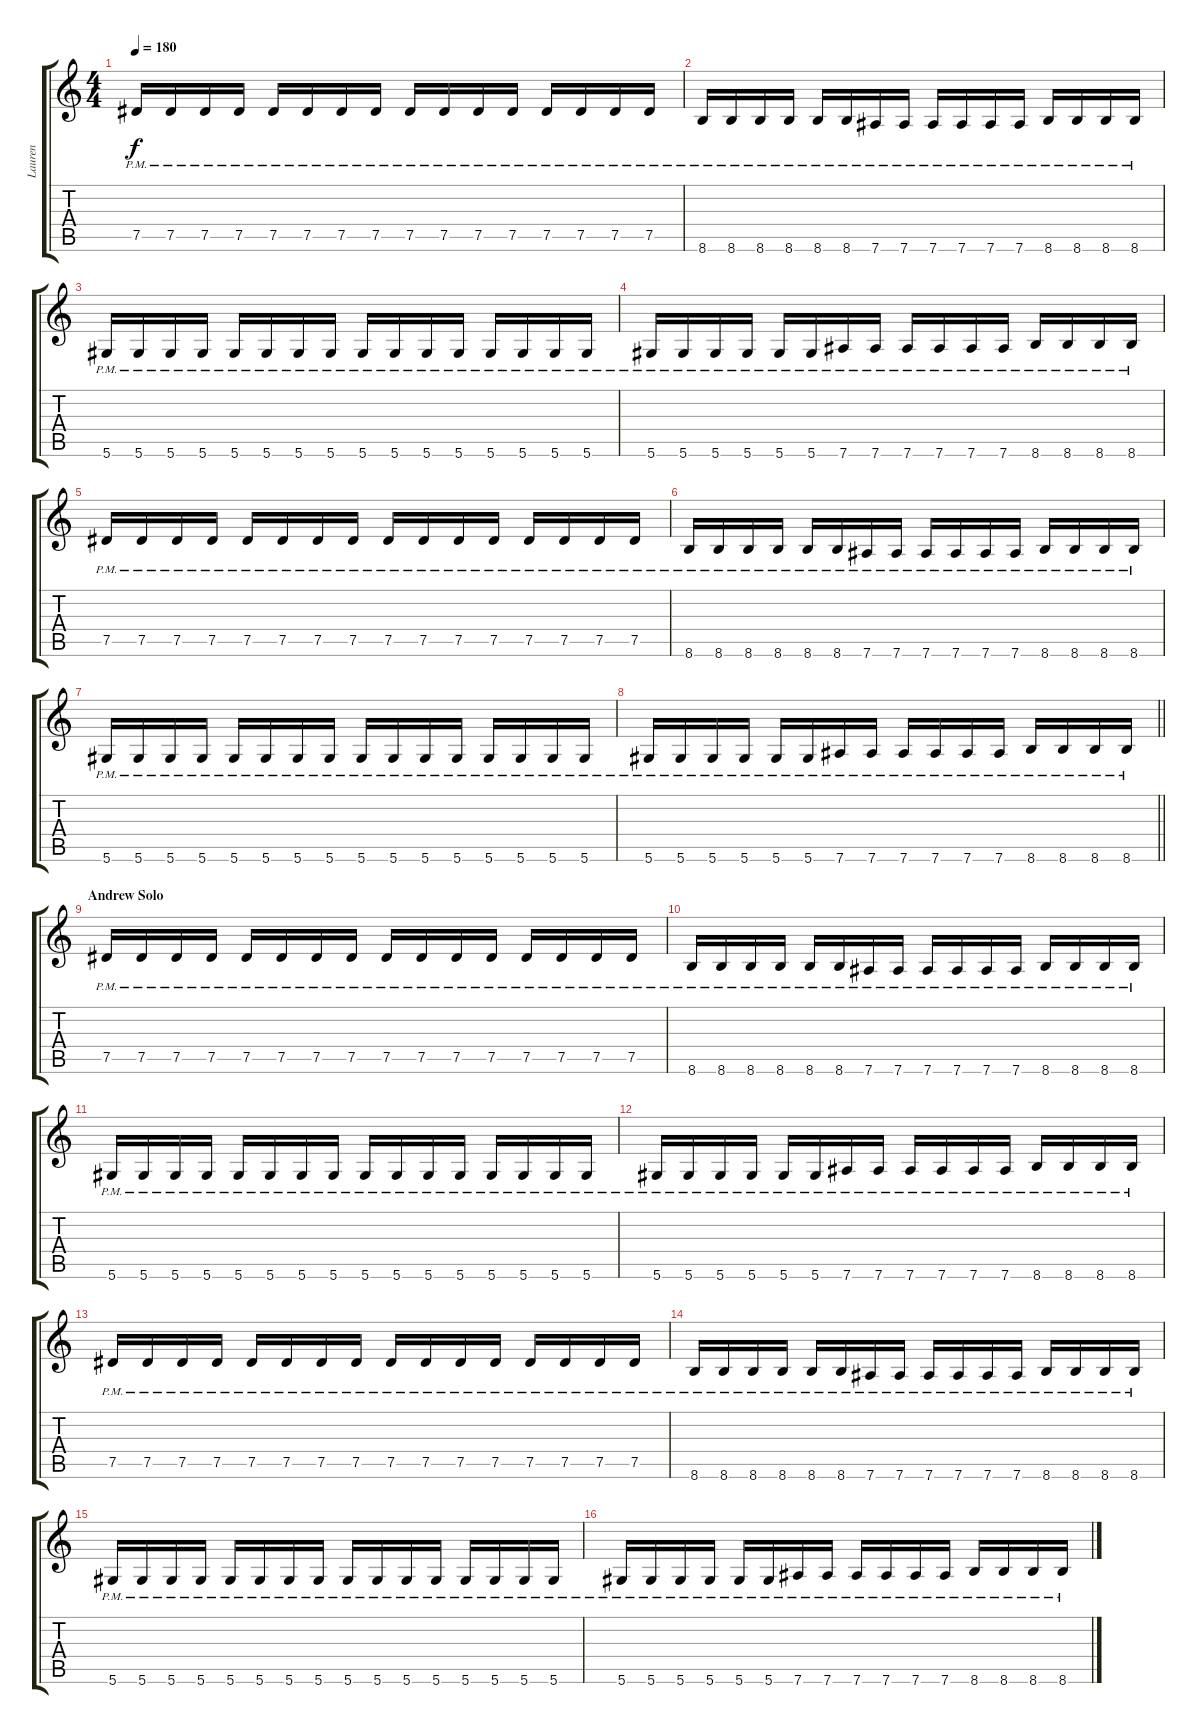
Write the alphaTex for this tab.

\track ("Lauren" "Lauren") {instrument distortionguitar}
\staff {score tabs}
\tuning (Eb4 Bb3 Gb3 Db3 Ab2 Eb2) {hide}
\ts (4 4)
\tempo 180
\clef g2
\ks c
7.5{pm}.16{dy f} 7.5{pm}.16 7.5{pm}.16 7.5{pm}.16 7.5{pm}.16 7.5{pm}.16 7.5{pm}.16 7.5{pm}.16 7.5{pm}.16 7.5{pm}.16 7.5{pm}.16 7.5{pm}.16 7.5{pm}.16 7.5{pm}.16 7.5{pm}.16 7.5{pm}.16 |
8.6{pm}.16 8.6{pm}.16 8.6{pm}.16 8.6{pm}.16 8.6{pm}.16 8.6{pm}.16 7.6{pm}.16 7.6{pm}.16 7.6{pm}.16 7.6{pm}.16 7.6{pm}.16 7.6{pm}.16 8.6{pm}.16 8.6{pm}.16 8.6{pm}.16 8.6{pm}.16 |
5.6{pm}.16 5.6{pm}.16 5.6{pm}.16 5.6{pm}.16 5.6{pm}.16 5.6{pm}.16 5.6{pm}.16 5.6{pm}.16 5.6{pm}.16 5.6{pm}.16 5.6{pm}.16 5.6{pm}.16 5.6{pm}.16 5.6{pm}.16 5.6{pm}.16 5.6{pm}.16 |
5.6{pm}.16 5.6{pm}.16 5.6{pm}.16 5.6{pm}.16 5.6{pm}.16 5.6{pm}.16 7.6{pm}.16 7.6{pm}.16 7.6{pm}.16 7.6{pm}.16 7.6{pm}.16 7.6{pm}.16 8.6{pm}.16 8.6{pm}.16 8.6{pm}.16 8.6{pm}.16 |
7.5{pm}.16 7.5{pm}.16 7.5{pm}.16 7.5{pm}.16 7.5{pm}.16 7.5{pm}.16 7.5{pm}.16 7.5{pm}.16 7.5{pm}.16 7.5{pm}.16 7.5{pm}.16 7.5{pm}.16 7.5{pm}.16 7.5{pm}.16 7.5{pm}.16 7.5{pm}.16 |
8.6{pm}.16 8.6{pm}.16 8.6{pm}.16 8.6{pm}.16 8.6{pm}.16 8.6{pm}.16 7.6{pm}.16 7.6{pm}.16 7.6{pm}.16 7.6{pm}.16 7.6{pm}.16 7.6{pm}.16 8.6{pm}.16 8.6{pm}.16 8.6{pm}.16 8.6{pm}.16 |
5.6{pm}.16 5.6{pm}.16 5.6{pm}.16 5.6{pm}.16 5.6{pm}.16 5.6{pm}.16 5.6{pm}.16 5.6{pm}.16 5.6{pm}.16 5.6{pm}.16 5.6{pm}.16 5.6{pm}.16 5.6{pm}.16 5.6{pm}.16 5.6{pm}.16 5.6{pm}.16 |
\barLineRight lightlight
5.6{pm}.16 5.6{pm}.16 5.6{pm}.16 5.6{pm}.16 5.6{pm}.16 5.6{pm}.16 7.6{pm}.16 7.6{pm}.16 7.6{pm}.16 7.6{pm}.16 7.6{pm}.16 7.6{pm}.16 8.6{pm}.16 8.6{pm}.16 8.6{pm}.16 8.6{pm}.16 |
\section ("" "Andrew Solo")
7.5{pm}.16 7.5{pm}.16 7.5{pm}.16 7.5{pm}.16 7.5{pm}.16 7.5{pm}.16 7.5{pm}.16 7.5{pm}.16 7.5{pm}.16 7.5{pm}.16 7.5{pm}.16 7.5{pm}.16 7.5{pm}.16 7.5{pm}.16 7.5{pm}.16 7.5{pm}.16 |
8.6{pm}.16 8.6{pm}.16 8.6{pm}.16 8.6{pm}.16 8.6{pm}.16 8.6{pm}.16 7.6{pm}.16 7.6{pm}.16 7.6{pm}.16 7.6{pm}.16 7.6{pm}.16 7.6{pm}.16 8.6{pm}.16 8.6{pm}.16 8.6{pm}.16 8.6{pm}.16 |
5.6{pm}.16 5.6{pm}.16 5.6{pm}.16 5.6{pm}.16 5.6{pm}.16 5.6{pm}.16 5.6{pm}.16 5.6{pm}.16 5.6{pm}.16 5.6{pm}.16 5.6{pm}.16 5.6{pm}.16 5.6{pm}.16 5.6{pm}.16 5.6{pm}.16 5.6{pm}.16 |
5.6{pm}.16 5.6{pm}.16 5.6{pm}.16 5.6{pm}.16 5.6{pm}.16 5.6{pm}.16 7.6{pm}.16 7.6{pm}.16 7.6{pm}.16 7.6{pm}.16 7.6{pm}.16 7.6{pm}.16 8.6{pm}.16 8.6{pm}.16 8.6{pm}.16 8.6{pm}.16 |
7.5{pm}.16 7.5{pm}.16 7.5{pm}.16 7.5{pm}.16 7.5{pm}.16 7.5{pm}.16 7.5{pm}.16 7.5{pm}.16 7.5{pm}.16 7.5{pm}.16 7.5{pm}.16 7.5{pm}.16 7.5{pm}.16 7.5{pm}.16 7.5{pm}.16 7.5{pm}.16 |
8.6{pm}.16 8.6{pm}.16 8.6{pm}.16 8.6{pm}.16 8.6{pm}.16 8.6{pm}.16 7.6{pm}.16 7.6{pm}.16 7.6{pm}.16 7.6{pm}.16 7.6{pm}.16 7.6{pm}.16 8.6{pm}.16 8.6{pm}.16 8.6{pm}.16 8.6{pm}.16 |
5.6{pm}.16 5.6{pm}.16 5.6{pm}.16 5.6{pm}.16 5.6{pm}.16 5.6{pm}.16 5.6{pm}.16 5.6{pm}.16 5.6{pm}.16 5.6{pm}.16 5.6{pm}.16 5.6{pm}.16 5.6{pm}.16 5.6{pm}.16 5.6{pm}.16 5.6{pm}.16 |
5.6{pm}.16 5.6{pm}.16 5.6{pm}.16 5.6{pm}.16 5.6{pm}.16 5.6{pm}.16 7.6{pm}.16 7.6{pm}.16 7.6{pm}.16 7.6{pm}.16 7.6{pm}.16 7.6{pm}.16 8.6{pm}.16 8.6{pm}.16 8.6{pm}.16 8.6{pm}.16
